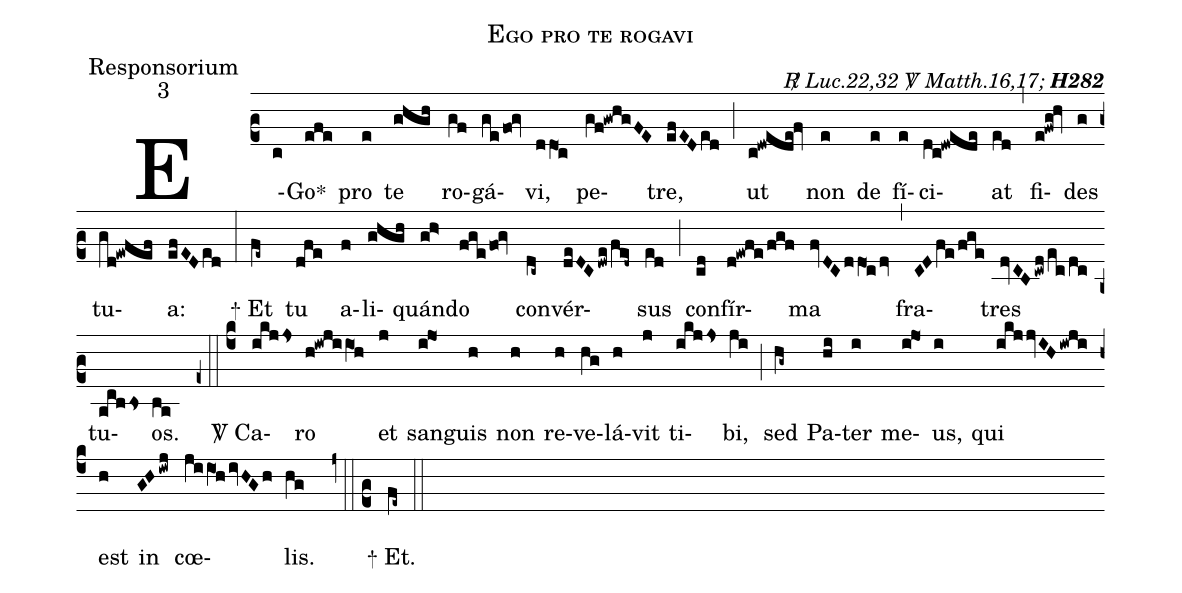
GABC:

name:Ego pro te rogavi;
office-part:Responsorium;
mode:3;
commentary:{\itshape\mdseries \Rbar\  Luc.22,32 \Vbar\  Matth.16,17;\/} {\bfseries H282};
%%
(c2) E(c)Go<sp>*</sp>(efe) pro(e) te(ghgh) ro(gf)gá(ge/fo0!gv)vi,(ddO1c) pe(gf!gwhgFE)tre,(efEDed) (;)
ut(c!dwede!fv) non(e) de(e) fí(e)ci(dc!dwede)at(ed) (,)
fi(e!fwg!hv)des(g) tu(gd!ewfef)a:(efEDed) (:)
<sp>+</sp> Et(fe~) tu(dfe) a(f)li(ghgh)quán(gh>)do(fge/fo0!gv) con(dc~)vér(deDCdwefed~)sus(ed) (;)
con(cd)fír(d!ewfe/fgf)ma(fvDCddO1cdv) (,)
fra(CDfe/fge)tres(dvCBcwd/ec/dc) tu(acbbs)os.(ba) (z0::c4)
<sp>V/</sp> Ca(ikjJs)ro(h!iwjiiO1h) et(j) san(i!jo1)guis(h) non(h) re(h)ve(hg)lá(h)vit(j) ti(ikjJs)bi,(ji) (;)
sed(hg~) Pa(hi)ter(i) me(i!jo1)us,(i) qui(ikjjvIHiwji) est(h) in(GHiwj) cœ(jiiO1hivHGh)lis.(hg) (z0::c2)
<sp>+</sp> Et.(fe~) (::)
